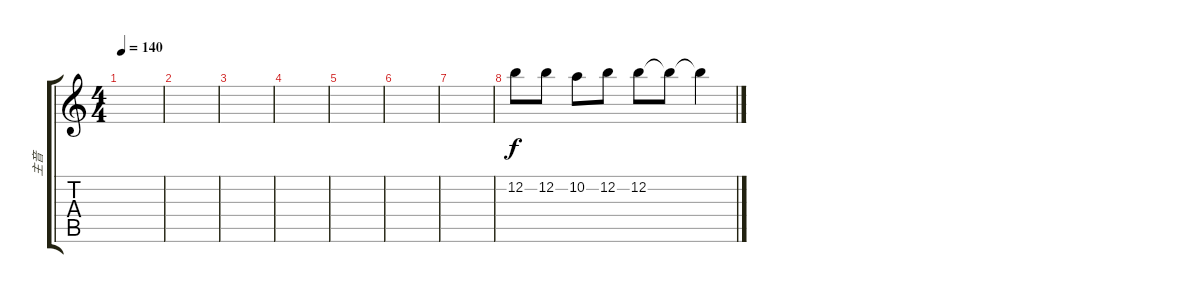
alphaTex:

\track ("主音" "主音") {instrument distortionguitar}
\staff {score tabs}
\tuning (E4 B3 G3 D3 A2 E2) {hide}
\ts (4 4)
\tempo 140
\clef g2
\ks c
|
|
|
|
|
|
|
12.2.8 12.2.8 10.2.8 12.2.8 12.2.8 12.2{t}.8 12.2{t}.4
